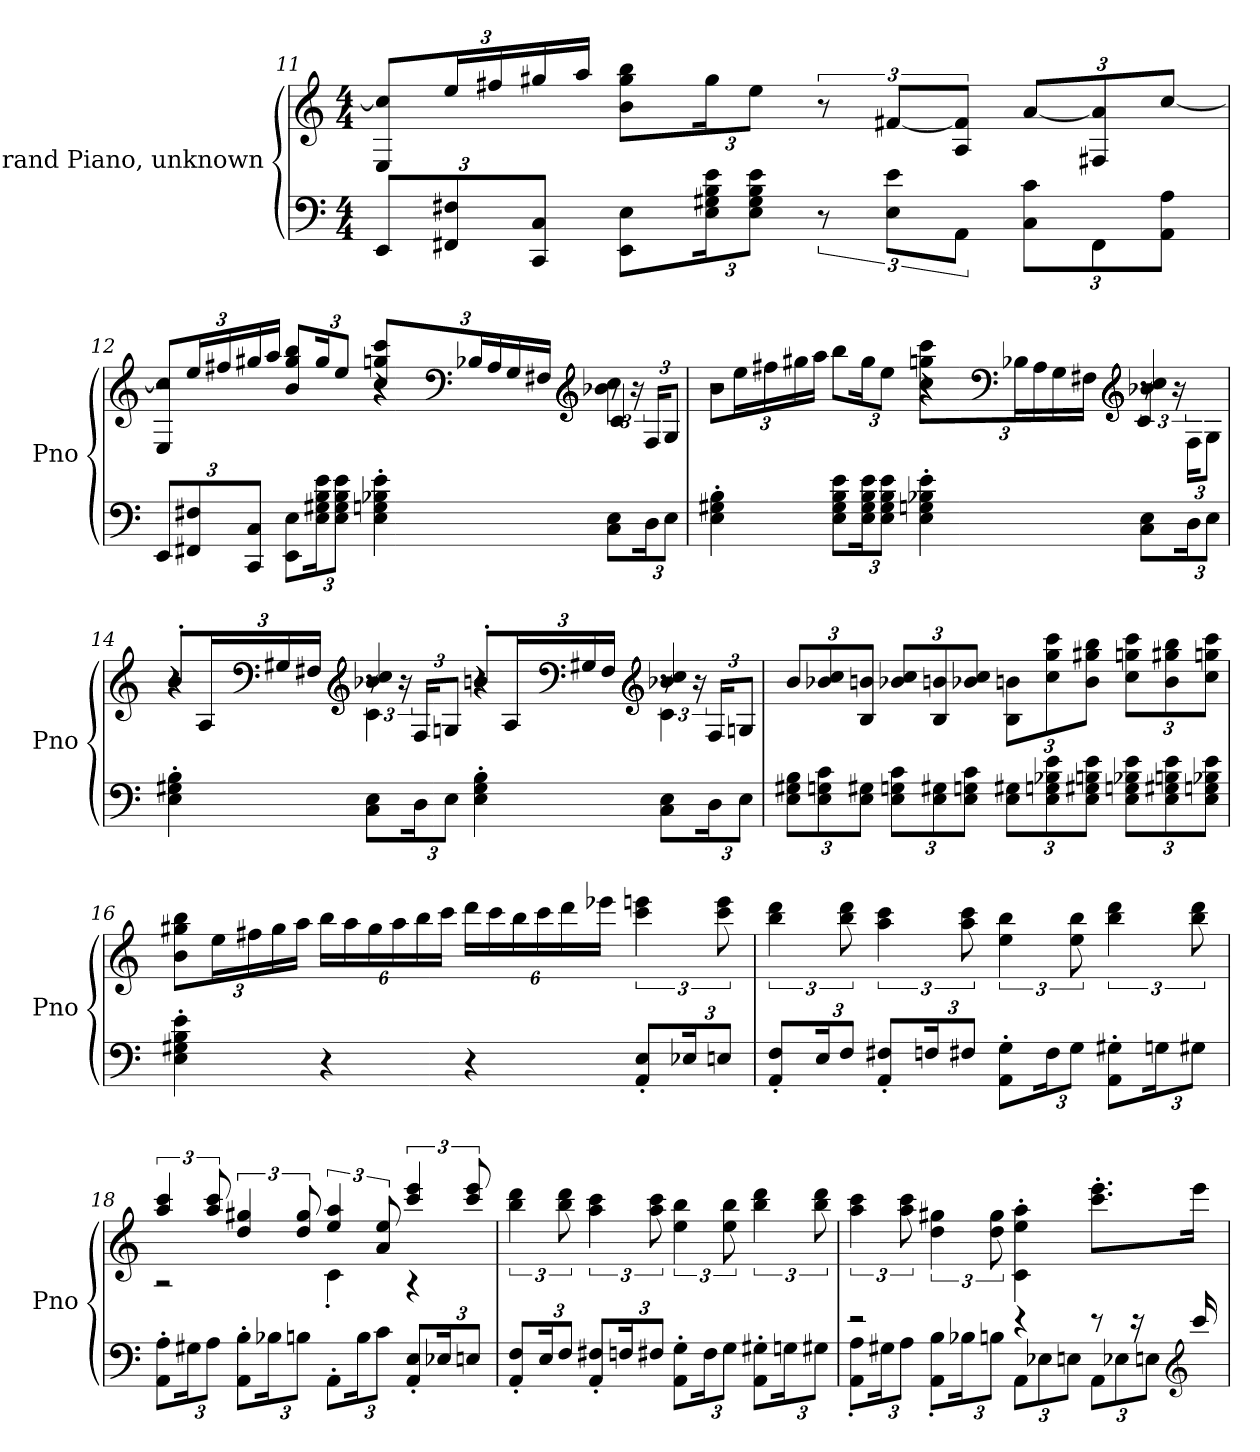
**kern	**kern
*part1	*part1
*staff2	*staff1
*I"Grand Piano, unknown	*
*I'Pno	*
!!LO:LB:g=z
*clefF4	*clefG2
*k[]	*k[]
*M4/4	*M4/4
*Xbrackettup	*Xbrackettup
=11	=11
12EE/L	12E/ 12cc/]L
12FF#X/ 12F#X/	24ee/L
.	24ff#X/
12CC/ 12C/J	24gg#X/
.	24aa/JJ
8EE\ 8E\L	8b\ 8gg#\ 8bb\L
24E\ 24G#X\ 24B\ 24e\K	24gg#\K
12E\ 12G#\ 12B\ 12e\J	12ee\J
*brackettup	*brackettup
12r	12r
12E\ 12e\L	[12f#X/L
12AA\J	12A/ 12f#/]J
*Xbrackettup	*Xbrackettup
12C\ 12c\L	[12a/L
12FF#\	12F#X/ 12a/]
12AA\ 12A\J	[12cc/J
!!LO:PB:g=z
=12	=12
*	*^
*	*	*^
12EE/L	12E/ 12cc/]L	2r	2r
12FF#X/ 12F#X/	24ee/L	.	.
.	24ff#X/	.	.
12CC/ 12C/J	24gg#X/	.	.
.	24aa/JJ	.	.
8EE\ 8E\L	8b/ 8gg#/ 8bb/L	.	.
24E\ 24G#X\ 24B\ 24e\K	24gg#/K	.	.
12E\ 12G#\ 12B\ 12e\J	12ee/J	.	.
4E\' 4Gn\' 4B-X\' 4e\'	12cc/ 12ggn/ 12ccc/L	4r	4r
*	*clefF4	*	*
.	24B-X/L	.	.
.	24A/	.	.
.	24G/	.	.
.	24F#X/JJ	.	.
*	*clefG2	*	*
*	*brackettup	*	*
8C\ 8E\L	12r	4b-X\ 4cc\	4c/
.	24r	.	.
24D\K	24F#/KL	.	.
12E\J	12G/J	.	.
!!LO:LB:g=z	!!	!!
=13	=13	=13	=13
*	*	*Xbrackettup	*
4E\' 4G#X\' 4B\'	2r	12b\L	2r
.	.	24ee\L	.
.	.	24ff#X\	.
.	.	24gg#X\	.
.	.	24aa\JJ	.
8E\ 8G#\ 8B\ 8e\L	.	8bb\L	.
24E\ 24G#\ 24B\ 24e\K	.	24gg#\K	.
12E\ 12G#\ 12B\ 12e\J	.	12ee\J	.
4E\' 4Gn\' 4B-X\' 4e\'	4r	12cc\ 12ggn\ 12ccc\L	4r
*	*clefF4	*	*
.	.	24B-X\L	.
.	.	24A\	.
.	.	24G\	.
.	.	24F#X\JJ	.
*	*clefG2	*	*
*	*	*brackettup	*
8C\ 8E\L	4b-X/ 4cc/	12r	4c/
.	.	24r	.
24D\K	.	24F#\KL	.
12E\J	.	12G\J	.
!!LO:LB:g=z	!!	!!
=14	=14	=14	=14
4E\' 4G#X\' 4B\'	4r	4r	8b'/L
*	*	*	*Xbrackettup
.	.	.	24A/L
*	*clefF4	*	*
.	.	.	24G#X/
.	.	.	24F#X/JJ
*	*clefG2	*	*
*	*	*	*brackettup
8C\ 8E\L	4b-X/ 4cc/	4c\	12r
.	.	.	24r
24D\K	.	.	24F#/KL
12E\J	.	.	12Gn/J
4E\' 4G#\' 4B\'	4r	4r	8bn'/L
*	*	*	*Xbrackettup
.	.	.	24A/L
*	*clefF4	*	*
.	.	.	24G#X/
.	.	.	24F#/JJ
*	*clefG2	*	*
*	*	*	*brackettup
8C\ 8E\L	4b-X/ 4cc/	4c\	12r
.	.	.	24r
24D\K	.	.	24F#/KL
12E\J	.	.	12Gn/J
*	*v	*v	*v
!!LO:LB:g=z
=15	=15
*	*Xbrackettup
12E\ 12G#X\ 12B\L	12b/L
12E\ 12Gn\ 12c\	12b-X/ 12cc/
12E\ 12G#X\J	12B/ 12bn/J
12E\ 12Gn\ 12c\L	12b-X/ 12cc/L
12E\ 12G#X\	12B/ 12bn/
12E\ 12Gn\ 12c\J	12b-X/ 12cc/J
12E\ 12G#X\L	12B\ 12bn\L
12E\ 12Gn\ 12B-X\ 12e\	12cc\ 12gg\ 12ccc\
12E\ 12G#X\ 12Bn\ 12e\J	12b\ 12gg#X\ 12bb\J
12E\ 12Gn\ 12B-X\ 12e\L	12cc\ 12ggn\ 12ccc\L
12E\ 12G#X\ 12Bn\ 12e\	12b\ 12gg#X\ 12bb\
12E\ 12Gn\ 12B-X\ 12e\J	12cc\ 12ggn\ 12ccc\J
!!LO:LB:g=z
=16	=16
4E\' 4G#X\' 4B\' 4e\'	12b\ 12gg#X\ 12bb\L
.	24ee\L
.	24ff#X\
.	24gg#\
.	24aa\JJ
4r	24bb\LL
.	24aa\
.	24gg#\
.	24aa\
.	24bb\
.	24ccc\JJ
4r	24ddd\LL
.	24ccc\
.	24bb\
.	24ccc\
.	24ddd\
.	24eee-X\JJ
*	*brackettup
8AA/' 8E/'L	6ccc\ 6eeen\
24E-X/K	.
12En/J	12ccc\ 12eee\
=17	=17
8AA/' 8F/'L	6bb\ 6ddd\
24E/K	.
12F/J	12bb\ 12ddd\
8AA/' 8F#X/'L	6aa\ 6ccc\
24Fn/K	.
12F#X/J	12aa\ 12ccc\
8AA\' 8G\'L	6ee\ 6bb\
24F#\K	.
12G\J	12ee\ 12bb\
8AA\' 8G#X\'L	6bb\ 6ddd\
24Gn\K	.
12G#X\J	12bb\ 12ddd\
!!LO:LB:g=z
=18	=18
*	*^
8AA\' 8A\'L	6aa/ 6ccc/	2r
24G#X\K	.	.
12A\J	12aa/ 12ccc/	.
8AA\' 8B\'L	6dd/ 6gg#X/	.
24B-X\K	.	.
12Bn\J	12dd/ 12gg#/	.
8AA'\L	6ee/ 6aa/	4c'\
24B\K	.	.
12c\J	12a/ 12ee/	.
8AA/' 8E/'L	6ccc/ 6eee/	4r
24E-X/K	.	.
12En/J	12ccc/ 12eee/	.
*	*v	*v
=19	=19
8AA/' 8F/'L	6bb\ 6ddd\
24E/K	.
12F/J	12bb\ 12ddd\
8AA/' 8F#X/'L	6aa\ 6ccc\
24Fn/K	.
12F#X/J	12aa\ 12ccc\
8AA\' 8G\'L	6ee\ 6bb\
24F#\K	.
12G\J	12ee\ 12bb\
8AA\' 8G#X\'L	6bb\ 6ddd\
24Gn\K	.
12G#X\J	12bb\ 12ddd\
!!LO:PB:g=z
=20	=20
*^	*
2r	8AA\' 8A\'L	6aa\ 6ccc\
.	24G#X\K	.
.	12A\J	12aa\ 12ccc\
.	8AA\' 8B\'L	6dd\ 6gg#X\
.	24B-X\K	.
.	12Bn\J	12dd\ 12gg#\
4r	12AA\L	4c\' 4ee\' 4aa\'
.	12E-X\	.
.	12En\J	.
8r	12AA\L	8.ccc\' 8.eee\'L
.	12E-X\	.
16r	.	.
.	12En\J	.
*clefG2	*	*
16ccc/	.	16eee\Jk
*v	*v	*
=	=
*-	*-
